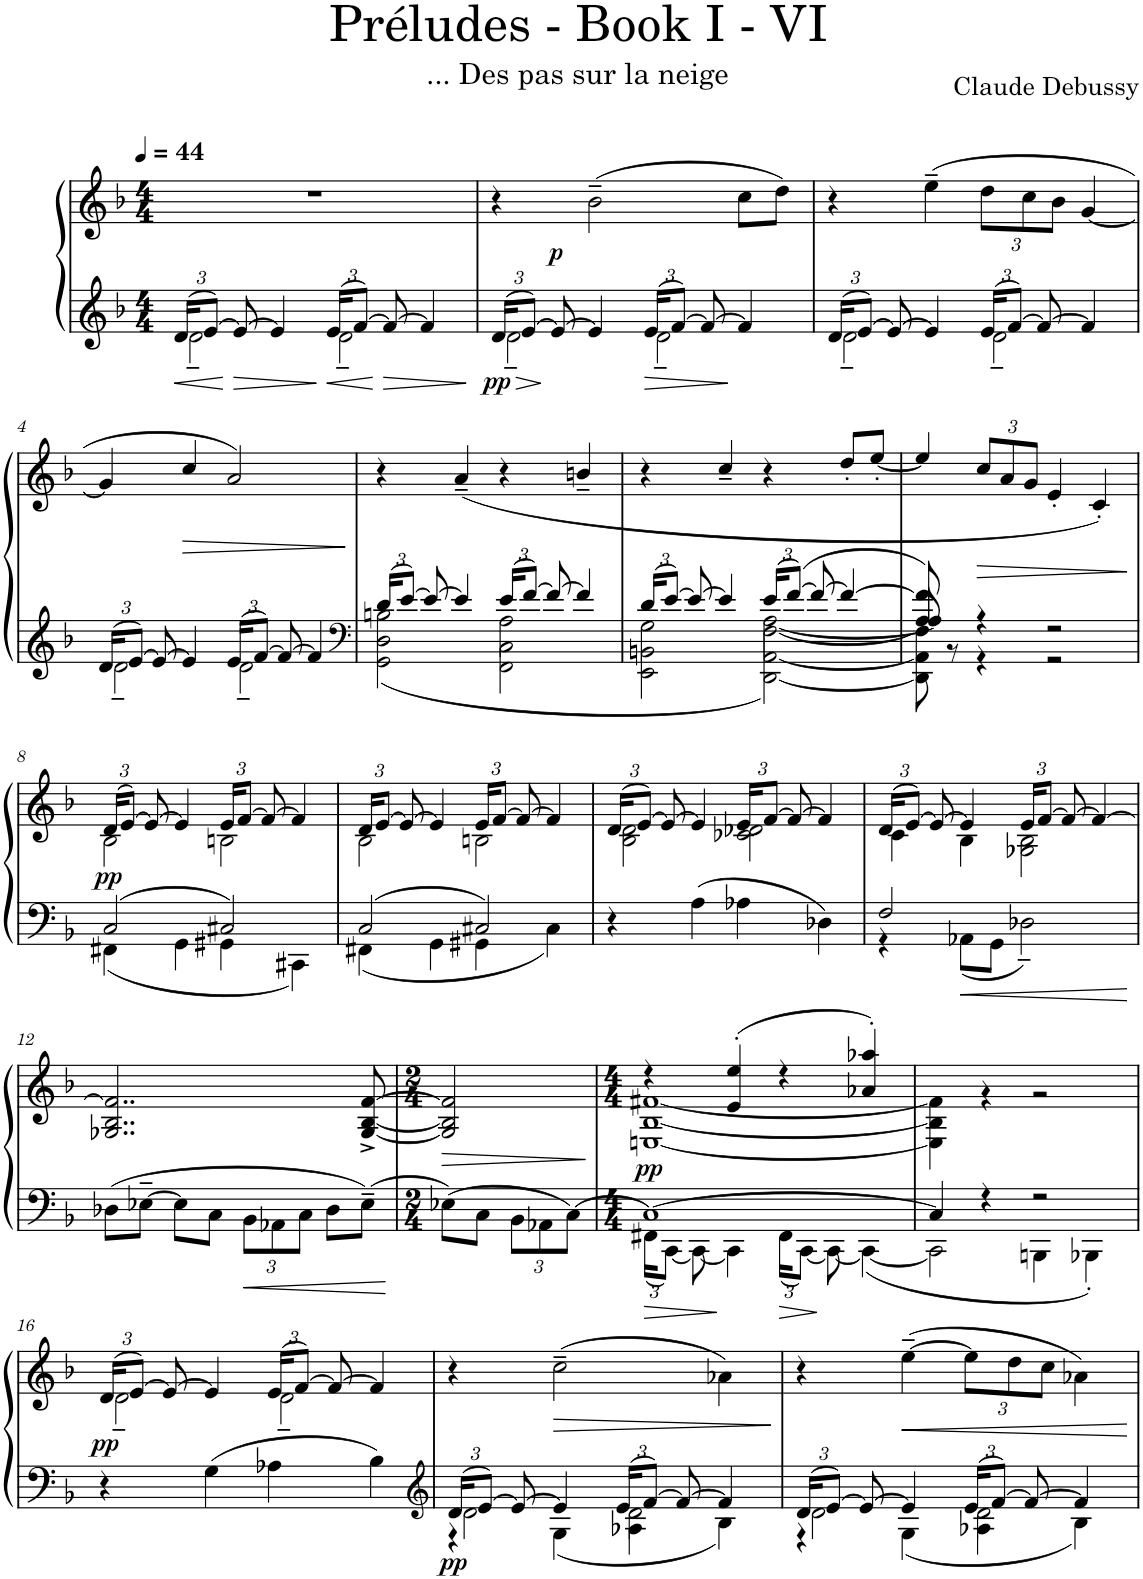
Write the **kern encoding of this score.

**kern	**kern	**dynam
*part1	*part1	*part1
*staff2	*staff1	*staff1/2
*I"Piano	*	*
*I'Pno	*	*
*clefG2	*clefG2	*
*k[b-]	*k[b-]	*
*F:	*F:	*
*M4/4	*M4/4	*
*MM44	*MM44	*
*Xbrackettup	*	*
=1	=1	=1
*^	*	*
24d/KL	2d~\	1r	.
[12e/J	.	.	.
8e/_	.	.	.
4e/]	.	.	.
24e/KL	2d~\	.	.
[12f/J	.	.	.
8f/_	.	.	.
4f/]	.	.	.
=2	=2	=2	=2
!	!	!	!LO:DY:b=2
24d/KL	2d~\	4r	pp
[12e/J	.	.	.
!	!	!	!LO:DY:a=2
8e/_	.	.	p
4e/]	.	(2b-~\	.
24e/KL	2d~\	.	.
[12f/J	.	.	.
8f/_	.	.	.
4f/]	.	8cc\L	.
.	.	8dd\J)	.
=3	=3	=3	=3
24d/KL	2d~\	4r	.
[12e/J	.	.	.
8e/_	.	.	.
4e/]	.	(4ee~\	.
*	*	*Xbrackettup	*
24e/KL	2d~\	12dd\L	.
[12f/J	.	.	.
.	.	12cc\	.
8f/_	.	.	.
.	.	12b-\J	.
4f/]	.	[4g/	.
!!LO:LB:g=z
=4	=4	=4	=4
24d/KL	2d~\	4g/]	.
[12e/J	.	.	.
8e/_	.	.	.
!	!	!	!LO:HP:b
4e/]	.	4cc/	>
24e/KL	2d~\	2a/)	.
[12f/J	.	.	.
8f/_	.	.	.
4f/]	.	.	.
*v	*v	*	*
.	.	]
=5	=5	=5
*clefF4	*	*
*^	*	*
*	*^	*	*
24d/KL	2Bn\	2GG\ 2D\	4r	.
[12e/J	.	.	.	.
8e/_	.	.	.	.
4e/]	.	.	(4a~/	.
24e/KL	2A\	2FF\ 2C\	4r	.
[12f/J	.	.	.	.
8f/_	.	.	.	.
4f/]	.	.	4bn~/	.
=6	=6	=6	=6	=6
24d/KL	2G\	2EE\ 2BBn\	4r	.
[12e/J	.	.	.	.
8e/_	.	.	.	.
4e/]	.	.	4cc~/	.
24e/KL	[2A\	[2DD\ [2AA\ [2F\	4r	.
[12f/J	.	.	.	.
8f/_	.	.	.	.
4f/_	.	.	8dd'/L	.
.	.	.	[8ee'/J	.
=7	=7	=7	=7	=7
8A/ 8f/]	8A/]	8DD\] 8AA\] 8F\]	4ee/]	.
8ryy	8r	8ryy	.	.
!	!	!	!	!LO:HP:b
2.ryy	4r	4r	12cc/L	>
.	.	.	12a/	.
.	.	.	12g/J	.
.	2r	2r	4e'/	.
.	.	.	4c'/)	.
*v	*v	*v	*	*
.	.	]
!!LO:LB:g=z
=8	=8	=8
*^	*^	*
!	!	!	!	!LO:DY:b
2C/	4FF#X\	(24d/KL	2B-\	pp
.	.	[12e/J)	.	.
.	.	8e/_	.	.
.	4GG\	4e/]	.	.
2C#X/	4GG#X\	24e/KL	2Bn\	.
.	.	[12f/J	.	.
.	.	8f/_	.	.
.	4CC#X\	4f/]	.	.
=9	=9	=9	=9	=9
2C/	4FF#X\	24d/KL	2B-\	.
.	.	[12e/J	.	.
.	.	8e/_	.	.
.	4GG\	4e/]	.	.
2C#X/	4GG#X\	24e/KL	2Bn\	.
.	.	[12f/J	.	.
.	.	8f/_	.	.
.	4C#\	4f/]	.	.
*v	*v	*	*	*
=10	=10	=10	=10
4r	(24d/KL	2B-\ 2d\	.
.	[12e/J)	.	.
.	8e/_	.	.
4A\	4e/]	.	.
4A-X\	24e/KL	2c-X\ 2d-X\	.
.	[12f/J	.	.
.	8f/_	.	.
4D-X\	4f/]	.	.
=11	=11	=11	=11
*^	*	*^	*
2F/	4r	(24d/KL	4c\	2ryy	.
.	.	[12e/J)	.	.	.
.	.	8e/_	.	.	.
.	8AA-X\L	4e/]	4B-\	.	.
.	8GG\J	.	.	.	.
2ryy	2D-X~\	24e/KL	2G-X\ 2B-\	2ryy	.
.	.	[12f/J	.	.	.
.	.	8f/_	.	.	.
.	.	4f/_	.	.	.
*v	*v	*	*	*	*
*	*v	*v	*v	*
!!LO:LB:g=z
=12	=12	=12
8D-X\L	2..G-X/ 2..B-/ 2..f/]	.
[8E-X~\J	.	.
8E-\L]	.	.
8C\J	.	.
!	!	!LO:HP:b=2
12BB-\L	.	<
12AA-X\	.	.
12C\J	.	.
8D-\L	.	.
8E-~\J	[8G-/^ [8B-/^ [8f/^	.
=13	=13	=13
*M2/4	*M2/4	*
!	!	!LO:HP:b
8E-X\L	2G-/] 2B-/] 2f/]	>
8C\J	.	.
12BB-\L	.	.
12AA-X\	.	.
[12C\J	.	.
.	.	[
=14	=14	=14
*M4/4	*M4/4	*
*^	*^	*
!	!	!	!	!LO:DY:a=2
1C_	24FF#X\KL	4r	[1En [1B- [1f#X	pp
.	[12CC\J	.	.	.
.	8CC\_	.	.	.
.	4CC\]	(4e/' 4ee/'	.	]
!	!	!	!	!LO:HP:b=2
.	24FF#\KL	4r	.	>
.	[12CC\J	.	.	.
.	8CC\_	.	.	.
.	4CC\_	4a-X/' 4aa-X/')	.	.
=15	=15	=15	=15	=15
4C/]	2CC\]	1ryy	4E\] 4B-\] 4f#\]	.
4r	.	.	4r	.
2r	4BBBn\	.	2r	.
.	4BBB-X'\	.	.	.
!!LO:LB:g=z	!!
=16	=16	=16	=16	=16
!	!	!	!	!LO:DY:b
*v	*v	*	*	*
4r	(24d/KL	2d~\	pp
.	[12e/J)	.	.
.	8e/_	.	.
4G\	4e/]	.	.
4A-X\	(24e/KL	2d~\	.
.	[12f/J)	.	.
.	8f/_	.	.
4B-\	4f/]	.	.
*	*v	*v	*
=17	=17	=17
*clefG2	*	*
*^	*	*
*	*^	*	*
!	!	!	!	!LO:DY:b=2
24d/KL	2d\	4r	4r	pp
[12e/J	.	.	.	.
8e/_	.	.	.	.
!	!	!	!	!LO:HP:b
4e/]	.	4G\	(2cc~\	>
24e/KL	2d\	4A-X\	.	.
[12f/J	.	.	.	.
8f/_	.	.	.	.
4f/]	.	4B-\	4a-X\)	.
*v	*v	*v	*	*
.	.	]
=18	=18	=18
*^	*	*
*	*^	*	*
24d/KL	2d\	4r	4r	.
[12e/J	.	.	.	.
8e/_	.	.	.	.
4e/]	.	4G\	([4ee~\	.
24e/KL	2d\	4A-X\	12ee\L]	.
[12f/J	.	.	.	.
.	.	.	12dd\	.
8f/_	.	.	.	.
.	.	.	12cc\J	.
4f/]	.	4B-\	4a-X\)	.
*v	*v	*v	*	*
.	.	]
=	=	=
*-	*-	*-
